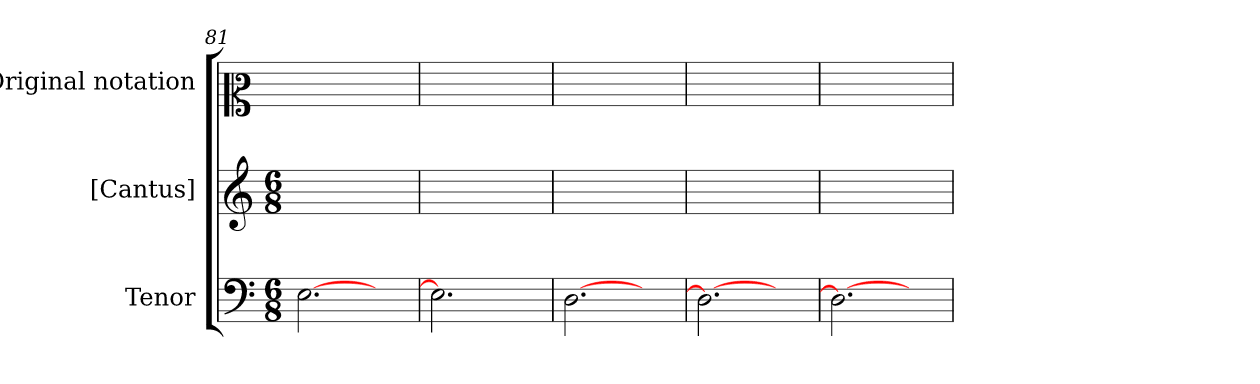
**kern	**kern	**kern
*part3	*part2	*part1
*staff3	*staff2	*staff1
*I"Tenor	*I"[Cantus]	*I"Original notation
*clefF4	*clefG2	*clefC2
*k[]	*k[]	*k[]
*C:	*C:	*C:
*M6/8	*M6/8	*
=81	=81	=81
[2.E\	2.ryy	1ryy
4ryy	4ryy	.
=82	=82	=82
2.E\]	2.ryy	1ryy
4ryy	4ryy	.
=83	=83	=83
[2.D\	2.ryy	1ryy
4ryy	4ryy	.
=84	=84	=84
2.D\_	2.ryy	1ryy
4ryy	4ryy	.
=85	=85	=85
2.D\_	2.ryy	1ryy
4ryy	4ryy	.
=	=	=
*-	*-	*-
